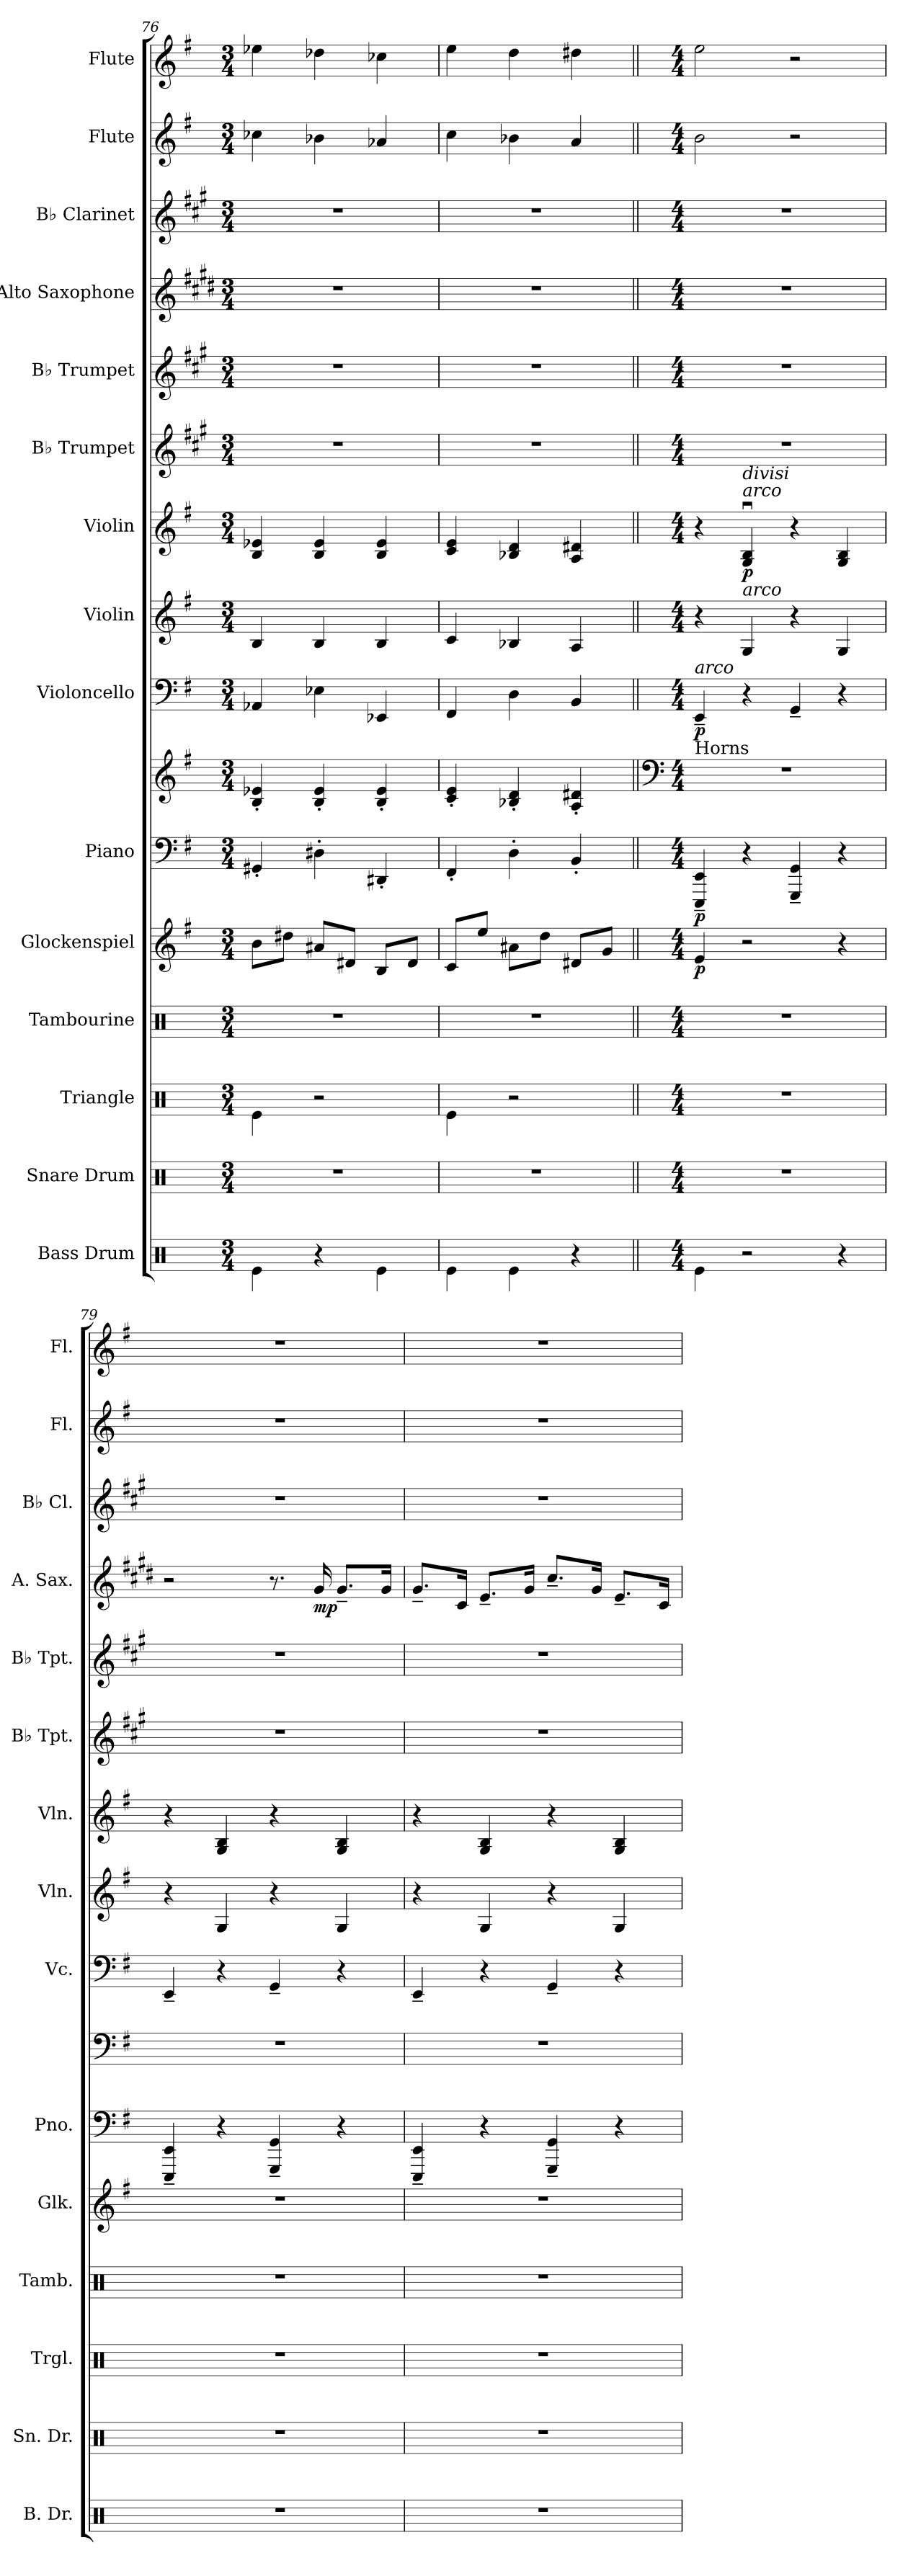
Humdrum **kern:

**kern	**kern	**kern	**kern	**kern	**dynam	**kern	**kern	**dynam	**kern	**dynam	**kern	**dynam	**kern	**dynam	**kern	**kern	**kern	**dynam	**kern	**kern	**kern
*part15	*part14	*part13	*part12	*part11	*part11	*part10	*part10	*part10	*part9	*part9	*part8	*part8	*part7	*part7	*part6	*part5	*part4	*part4	*part3	*part2	*part1
*staff16	*staff15	*staff14	*staff13	*staff12	*staff12	*staff11	*staff10	*staff10/11	*staff9	*staff9	*staff8	*staff8	*staff7	*staff7	*staff6	*staff5	*staff4	*staff4	*staff3	*staff2	*staff1
*I"Bass Drum	*I"Snare Drum	*I"Triangle	*I"Tambourine	*I"Glockenspiel	*	*I"Piano	*	*	*I"Violoncello	*	*I"Violin	*	*I"Violin	*	*I"B♭ Trumpet	*I"B♭ Trumpet	*I"Alto Saxophone	*	*I"B♭ Clarinet	*I"Flute	*I"Flute
*I'B. Dr.	*I'Sn. Dr.	*I'Trgl.	*I'Tamb.	*I'Glk.	*	*I'Pno.	*	*	*I'Vc.	*	*I'Vln.	*	*I'Vln.	*	*I'B♭ Tpt.	*I'B♭ Tpt.	*I'A. Sax.	*	*I'B♭ Cl.	*I'Fl.	*I'Fl.
*clefX	*clefX	*clefX	*clefX	*clefG2	*	*clefF4	*clefG2	*	*clefF4	*	*clefG2	*	*clefG2	*	*clefG2	*clefG2	*clefG2	*	*clefG2	*clefG2	*clefG2
*	*	*	*	*ITrd-14c-24	*	*	*	*	*	*	*	*	*	*	*ITrd1c2	*ITrd1c2	*ITrd5c9	*	*ITrd1c2	*	*
*k[]	*k[]	*k[]	*k[]	*k[f#]	*	*k[f#]	*k[f#]	*	*k[f#]	*	*k[f#]	*	*k[f#]	*	*k[f#]	*k[f#]	*k[f#]	*	*k[f#]	*k[f#]	*k[f#]
*M3/4	*M3/4	*M3/4	*M3/4	*M3/4	*	*M3/4	*M3/4	*	*M3/4	*	*M3/4	*	*M3/4	*	*M3/4	*M3/4	*M3/4	*	*M3/4	*M3/4	*M3/4
=76	=76	=76	=76	=76	=76	=76	=76	=76	=76	=76	=76	=76	=76	=76	=76	=76	=76	=76	=76	=76	=76
4Re\	2.r	4Re\	2.r	8bbb\L	.	4GG#X'/	4B/' 4e-X/'	.	4AA-X/	.	4B/	.	4B/ 4e-X/	.	2.r	2.r	2.r	.	2.r	4cc-X\	4ee-X\
.	.	.	.	8dddd#X\J	.	.	.	.	.	.	.	.	.	.	.	.	.	.	.	.	.
4r	.	2r	.	8aaa#X/L	.	4D#X'\	4B/' 4e-/'	.	4E-X\	.	4B/	.	4B/ 4e-/	.	.	.	.	.	.	4b-X\	4dd-X\
.	.	.	.	8ddd#X/J	.	.	.	.	.	.	.	.	.	.	.	.	.	.	.	.	.
4Re\	.	.	.	8bb/L	.	4DD#X'/	4B/' 4e-/'	.	4EE-X/	.	4B/	.	4B/ 4e-/	.	.	.	.	.	.	4a-X/	4cc-X\
.	.	.	.	8ddd#/J	.	.	.	.	.	.	.	.	.	.	.	.	.	.	.	.	.
=77	=77	=77	=77	=77	=77	=77	=77	=77	=77	=77	=77	=77	=77	=77	=77	=77	=77	=77	=77	=77	=77
4Re\	2.r	4Re\	2.r	8ccc/L	.	4FF#'/	4c/' 4e/'	.	4FF#/	.	4c/	.	4c/ 4e/	.	2.r	2.r	2.r	.	2.r	4cc\	4ee\
.	.	.	.	8eeee/J	.	.	.	.	.	.	.	.	.	.	.	.	.	.	.	.	.
4Re\	.	2r	.	8aaa#X\L	.	4D'\	4B-X/' 4d/'	.	4D\	.	4B-X/	.	4B-X/ 4d/	.	.	.	.	.	.	4b-X\	4dd\
.	.	.	.	8dddd\J	.	.	.	.	.	.	.	.	.	.	.	.	.	.	.	.	.
4r	.	.	.	8ddd#X/L	.	4BB'/	4A/' 4d#X/'	.	4BB/	.	4A/	.	4A/ 4d#X/	.	.	.	.	.	.	4a/	4dd#X\
.	.	.	.	8ggg/J	.	.	.	.	.	.	.	.	.	.	.	.	.	.	.	.	.
!!LO:PB:g=z
=78||	=78||	=78||	=78||	=78||	=78||	=78||	=78||	=78||	=78||	=78||	=78||	=78||	=78||	=78||	=78||	=78||	=78||	=78||	=78||	=78||	=78||
!!LO:REH:place=s1:a:B:fs=14:t=J
*	*	*	*	*	*	*	*clefF4	*	*	*	*	*	*	*	*	*	*	*	*	*	*
*M4/4	*M4/4	*M4/4	*M4/4	*M4/4	*	*M4/4	*M4/4	*	*M4/4	*	*M4/4	*	*M4/4	*	*M4/4	*M4/4	*M4/4	*	*M4/4	*M4/4	*M4/4
*	*	*	*	*	*	*	*	*	*	*	*	*	*	*	*	*	*	*	*	*	*MM100
!	!	!	!	!	!	!	!	!	!LO:TX:a:i:t=arco	!	!	!	!	!	!	!	!	!	!	!	!
!	!	!	!	!	!	!	!LO:TX:a:t=Horns	!	!	!	!	!	!	!	!	!	!	!	!	!	!
!	!	!	!	!	!LO:DY:b	!	!	!LO:DY:b=2	!	!LO:DY:b	!	!	!	!	!	!	!	!	!	!	!
4Re\	1r	1r	1r	4eee/	p	4EEE/~ 4EE/~	1r	p	4EE~/	p	4r	.	4r	.	1r	1r	1r	.	1r	2b\	2ee\
!	!	!	!	!	!	!	!	!	!	!	!	!	!LO:TX:a:i:t=arco	!	!	!	!	!	!	!	!
!	!	!	!	!	!	!	!	!	!	!	!	!	!LO:TX:a:i:t=divisi	!	!	!	!	!	!	!	!
!	!	!	!	!	!	!	!	!	!	!	!LO:TX:a:i:t=arco	!	!	!	!	!	!	!	!	!	!
!	!	!	!	!	!	!	!	!	!	!	!	!LO:DY:b	!	!	!	!	!	!	!	!	!
!	!	!	!	!	!	!	!	!	!	!	!	!LO:DY:n=1:b	!	!LO:DY:b	!	!	!	!	!	!	!
2r	.	.	.	2r	.	4r	.	.	4r	.	4G/	mf p	4G/u 4B/u	p	.	.	.	.	.	.	.
.	.	.	.	.	.	4GGG/~ 4GG/~	.	.	4GG~/	.	4r	.	4r	.	.	.	.	.	.	2r	2r
4r	.	.	.	4r	.	4r	.	.	4r	.	4G/	.	4G/ 4B/	.	.	.	.	.	.	.	.
=79	=79	=79	=79	=79	=79	=79	=79	=79	=79	=79	=79	=79	=79	=79	=79	=79	=79	=79	=79	=79	=79
1r	1r	1r	1r	1r	.	4EEE/~ 4EE/~	1r	.	4EE~/	.	4r	.	4r	.	1r	1r	2r	.	1r	1r	1r
.	.	.	.	.	.	4r	.	.	4r	.	4G/	.	4G/ 4B/	.	.	.	.	.	.	.	.
.	.	.	.	.	.	4GGG/~ 4GG/~	.	.	4GG~/	.	4r	.	4r	.	.	.	8.r	.	.	.	.
!	!	!	!	!	!	!	!	!	!	!	!	!	!	!	!	!	!	!LO:DY:b	!	!	!
.	.	.	.	.	.	.	.	.	.	.	.	.	.	.	.	.	16B/	mp	.	.	.
.	.	.	.	.	.	4r	.	.	4r	.	4G/	.	4G/ 4B/	.	.	.	8.B~/L	.	.	.	.
.	.	.	.	.	.	.	.	.	.	.	.	.	.	.	.	.	16B/Jk	.	.	.	.
=80	=80	=80	=80	=80	=80	=80	=80	=80	=80	=80	=80	=80	=80	=80	=80	=80	=80	=80	=80	=80	=80
1r	1r	1r	1r	1r	.	4EEE/~ 4EE/~	1r	.	4EE~/	.	4r	.	4r	.	1r	1r	8.B~/L	.	1r	1r	1r
.	.	.	.	.	.	.	.	.	.	.	.	.	.	.	.	.	16E/Jk	.	.	.	.
.	.	.	.	.	.	4r	.	.	4r	.	4G/	.	4G/ 4B/	.	.	.	8.G~/L	.	.	.	.
.	.	.	.	.	.	.	.	.	.	.	.	.	.	.	.	.	16B/Jk	.	.	.	.
.	.	.	.	.	.	4GGG/~ 4GG/~	.	.	4GG~/	.	4r	.	4r	.	.	.	8.e~/L	.	.	.	.
.	.	.	.	.	.	.	.	.	.	.	.	.	.	.	.	.	16B/Jk	.	.	.	.
.	.	.	.	.	.	4r	.	.	4r	.	4G/	.	4G/ 4B/	.	.	.	8.G~/L	.	.	.	.
.	.	.	.	.	.	.	.	.	.	.	.	.	.	.	.	.	16E/Jk	.	.	.	.
=	=	=	=	=	=	=	=	=	=	=	=	=	=	=	=	=	=	=	=	=	=
*-	*-	*-	*-	*-	*-	*-	*-	*-	*-	*-	*-	*-	*-	*-	*-	*-	*-	*-	*-	*-	*-
